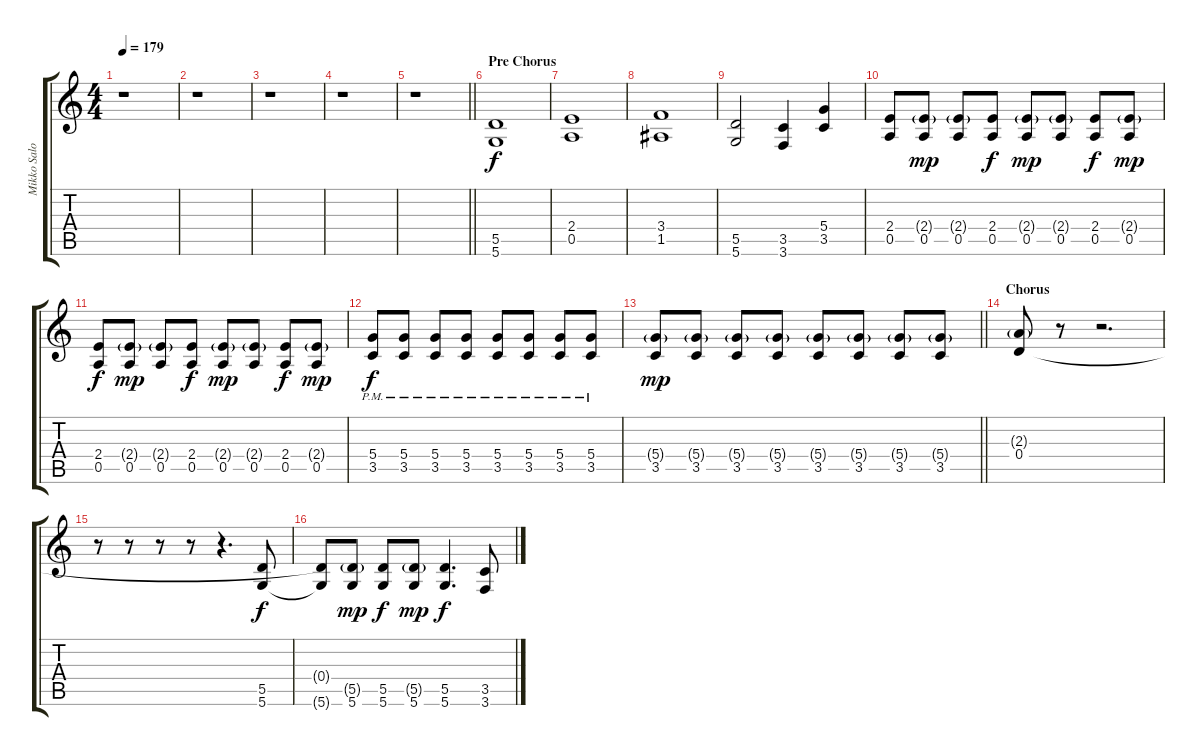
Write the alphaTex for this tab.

\track ("Mikko Salovaara (Rhythm Guitar)" "Mikko Salo") {instrument distortionguitar}
\staff {score tabs}
\tuning (E4 B3 G3 D3 A2 D2) {hide}
\ts (4 4)
\tempo 179
\clef g2
\ks c
r.1{dy f} |
r.1 |
r.1 |
r.1 |
\barLineRight lightlight
r.1 |
\section ("" "Pre Chorus")
(5.5 5.6).1 |
(2.4 0.5).1 |
(3.4 1.5).1 |
(5.5 5.6).2 (3.5 3.6).4 (5.4 3.5).4 |
(2.4 0.5).8 (2.4{g} 0.5).8{dy mp} (2.4{g} 0.5).8 (2.4 0.5).8{dy f} (2.4{g} 0.5).8{dy mp} (2.4{g} 0.5).8 (2.4 0.5).8{dy f} (2.4{g} 0.5).8{dy mp} |
(2.4 0.5).8{dy f} (2.4{g} 0.5).8{dy mp} (2.4{g} 0.5).8 (2.4 0.5).8{dy f} (2.4{g} 0.5).8{dy mp} (2.4{g} 0.5).8 (2.4 0.5).8{dy f} (2.4{g} 0.5).8{dy mp} |
(5.4{pm} 3.5{pm}).8{dy f} (5.4{pm} 3.5{pm}).8 (5.4{pm} 3.5{pm}).8 (5.4{pm} 3.5{pm}).8 (5.4{pm} 3.5{pm}).8 (5.4{pm} 3.5{pm}).8 (5.4{pm} 3.5{pm}).8 (5.4{pm} 3.5{pm}).8 |
\barLineRight lightlight
(5.4{g} 3.5).8{dy mp} (5.4{g} 3.5).8 (5.4{g} 3.5).8 (5.4{g} 3.5).8 (5.4{g} 3.5).8 (5.4{g} 3.5).8 (5.4{g} 3.5).8 (5.4{g} 3.5).8 |
\section ("" "Chorus")
(2.3{g} 0.4).8 r.8 r.2{d} |
r.8 r.8 r.8 r.8 r.4{d} (5.5 5.6).8{dy f} |
(0.4{t} 5.6{t}).8 (5.5{g} 5.6).8{dy mp} (5.5 5.6).8{dy f} (5.5{g} 5.6).8{dy mp} (5.5 5.6).4{d dy f} (3.5 3.6).8
